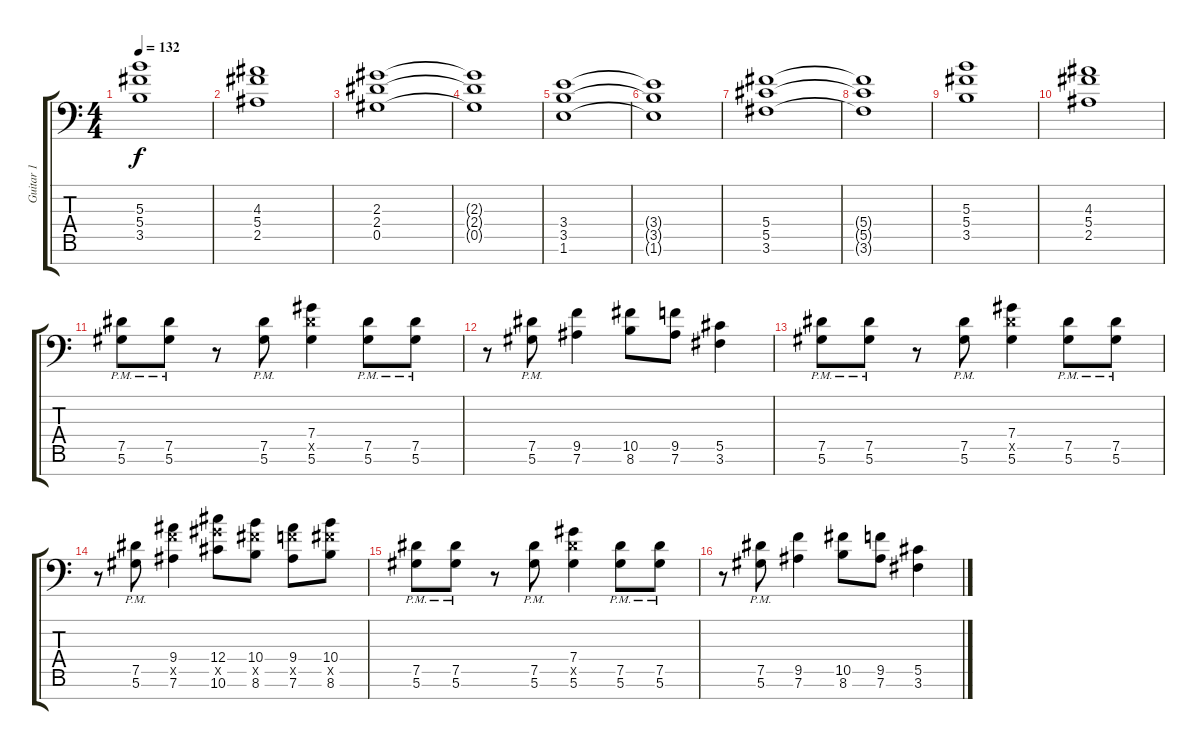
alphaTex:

\track ("Guitar 1" "Guitar 1") {instrument distortionguitar}
\staff {score tabs}
\tuning (Eb4 Bb3 Gb3 Db3 Ab2 Eb2 Bb1) {hide}
\ts (4 4)
\tempo 132
\clef f4
\ks c
(5.3 5.4 3.5).1{dy f} |
(4.3 5.4 2.5).1 |
(2.3 2.4 0.5).1 |
(2.3{t} 2.4{t} 0.5{t}).1 |
(3.4 3.5 1.6).1 |
(3.4{t} 3.5{t} 1.6{t}).1 |
(5.4 5.5 3.6).1 |
(5.4{t} 5.5{t} 3.6{t}).1 |
(5.3 5.4 3.5).1 |
(4.3 5.4 2.5).1 |
(7.5{pm} 5.6{pm}).8 (7.5{pm} 5.6{pm}).8 r.8 (7.5{pm} 5.6{pm}).8 (7.4 7.5{x} 5.6).4 (7.5{pm} 5.6{pm}).8 (7.5{pm} 5.6{pm}).8 |
r.8 (7.5{pm} 5.6{pm}).8 (9.5 7.6).4 (10.5 8.6).8 (9.5 7.6).8 (5.5 3.6).4 |
(7.5{pm} 5.6{pm}).8 (7.5{pm} 5.6{pm}).8 r.8 (7.5{pm} 5.6{pm}).8 (7.4 7.5{x} 5.6).4 (7.5{pm} 5.6{pm}).8 (7.5{pm} 5.6{pm}).8 |
r.8 (7.5{pm} 5.6{pm}).8 (9.4 9.5{x} 7.6).4 (12.4 12.5{x} 10.6).8 (10.4 10.5{x} 8.6).8 (9.4 9.5{x} 7.6).8 (10.4 10.5{x} 8.6).8 |
(7.5{pm} 5.6{pm}).8 (7.5{pm} 5.6{pm}).8 r.8 (7.5{pm} 5.6{pm}).8 (7.4 7.5{x} 5.6).4 (7.5{pm} 5.6{pm}).8 (7.5{pm} 5.6{pm}).8 |
r.8 (7.5{pm} 5.6{pm}).8 (9.5 7.6).4 (10.5 8.6).8 (9.5 7.6).8 (5.5 3.6).4
